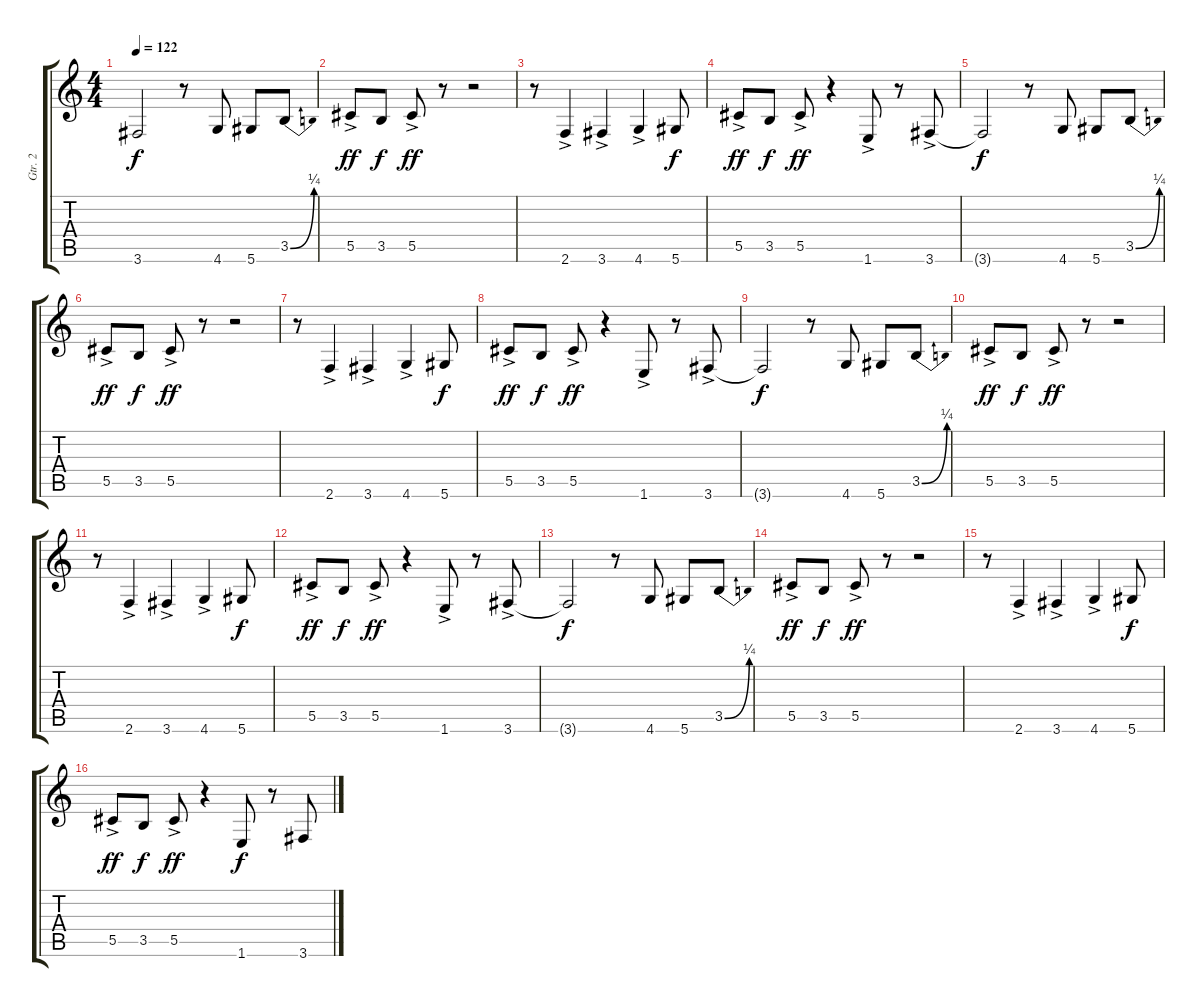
\track ("Gtr. 2" "Gtr. 2") {instrument overdrivenguitar}
\staff {score tabs}
\tuning (Eb4 Bb3 Gb3 Db3 Ab2 Eb2) {hide}
\ts (4 4)
\tempo 122
\clef g2
\ks c
3.6{t}.2{dy f} r.8 4.6.8 5.6.8 3.5{be (bend 0 0 60 1)}.8 |
5.5{ac}.8{dy ff} 3.5.8{dy f} 5.5{ac}.8{dy ff} r.8 r.2 |
r.8 2.6{ac}.4 3.6{ac}.4 4.6{ac}.4 5.6.8{dy f} |
5.5{ac}.8{dy ff} 3.5.8{dy f} 5.5{ac}.8{dy ff} r.4 1.6{ac}.8 r.8 3.6{ac}.8 |
3.6{t}.2{dy f} r.8 4.6.8 5.6.8 3.5{be (bend 0 0 60 1)}.8 |
5.5{ac}.8{dy ff} 3.5.8{dy f} 5.5{ac}.8{dy ff} r.8 r.2 |
r.8 2.6{ac}.4 3.6{ac}.4 4.6{ac}.4 5.6.8{dy f} |
5.5{ac}.8{dy ff} 3.5.8{dy f} 5.5{ac}.8{dy ff} r.4 1.6{ac}.8 r.8 3.6{ac}.8 |
3.6{t}.2{dy f} r.8 4.6.8 5.6.8 3.5{be (bend 0 0 60 1)}.8 |
5.5{ac}.8{dy ff} 3.5.8{dy f} 5.5{ac}.8{dy ff} r.8 r.2 |
r.8 2.6{ac}.4 3.6{ac}.4 4.6{ac}.4 5.6.8{dy f} |
5.5{ac}.8{dy ff} 3.5.8{dy f} 5.5{ac}.8{dy ff} r.4 1.6{ac}.8 r.8 3.6{ac}.8 |
3.6{t}.2{dy f} r.8 4.6.8 5.6.8 3.5{be (bend 0 0 60 1)}.8 |
5.5{ac}.8{dy ff} 3.5.8{dy f} 5.5{ac}.8{dy ff} r.8 r.2 |
r.8 2.6{ac}.4 3.6{ac}.4 4.6{ac}.4 5.6.8{dy f} |
5.5{ac}.8{dy ff} 3.5.8{dy f} 5.5{ac}.8{dy ff} r.4 1.6.8{dy f} r.8 3.6.8
